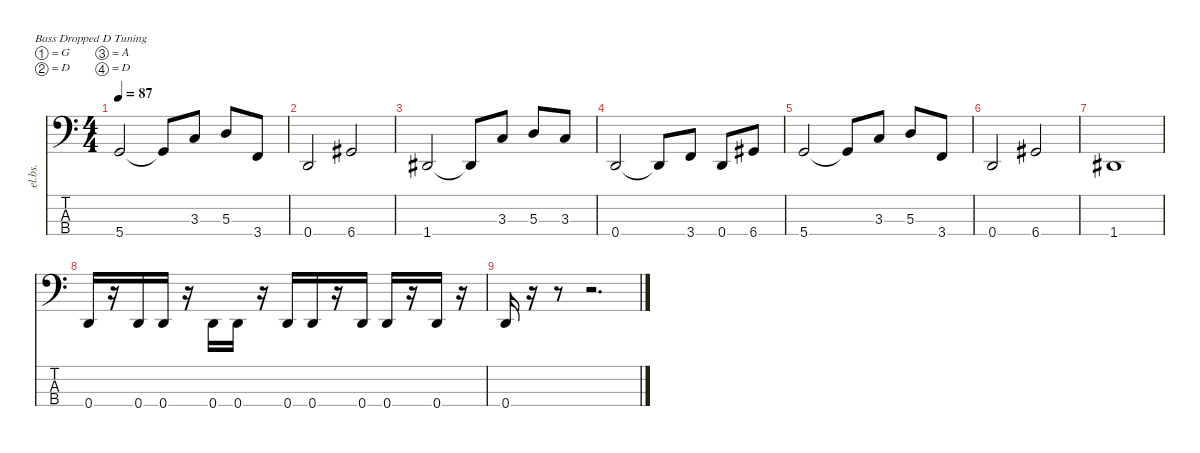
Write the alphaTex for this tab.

\defaultSystemsLayout 4
\hideDynamics
\bracketExtendMode nobrackets
\track ("Дорожка 4" "el.bs.") {instrument electricbassfinger}
\staff {score tabs}
\tuning (G2 D2 A1 D1)
\ts (4 4)
\tempo 87
\clef f4
\ks c
5.4.2{dy f beam Up} 5.4{t}.8{beam Up} 3.3.8{beam Up} 5.3.8{beam Up} 3.4.8{beam Up} |
0.4.2{beam Up} 6.4{acc #}.2{beam Up} |
1.4{acc #}.2{beam Up} 1.4{t acc #}.8{beam Up} 3.3.8{beam Up} 5.3.8{beam Up} 3.3.8{beam Up} |
0.4.2{beam Up} 0.4{t}.8{beam Up} 3.4.8{beam Up} 0.4.8{beam Up} 6.4{acc #}.8{beam Up} |
5.4.2{beam Up} 5.4{t}.8{beam Up} 3.3.8{beam Up} 5.3.8{beam Up} 3.4.8{beam Up} |
0.4.2{beam Up} 6.4{acc #}.2{beam Up} |
1.4{acc #}.1{beam Up} |
0.4.16{beam Up} r.16{beam Up} 0.4.16{beam Up} 0.4.16{beam Up} r.16{beam Down} 0.4.16{beam Up} 0.4.16{beam Up} r.16{beam Down} 0.4.16{beam Up} 0.4.16{beam Up} r.16{beam Up} 0.4.16{beam Up} 0.4.16{beam Up} r.16{beam Up} 0.4.16{beam Up} r.16{beam Down} |
0.4.16{beam Up} r.16{beam Down} r.8{beam Down} r.2{d beam Down}
